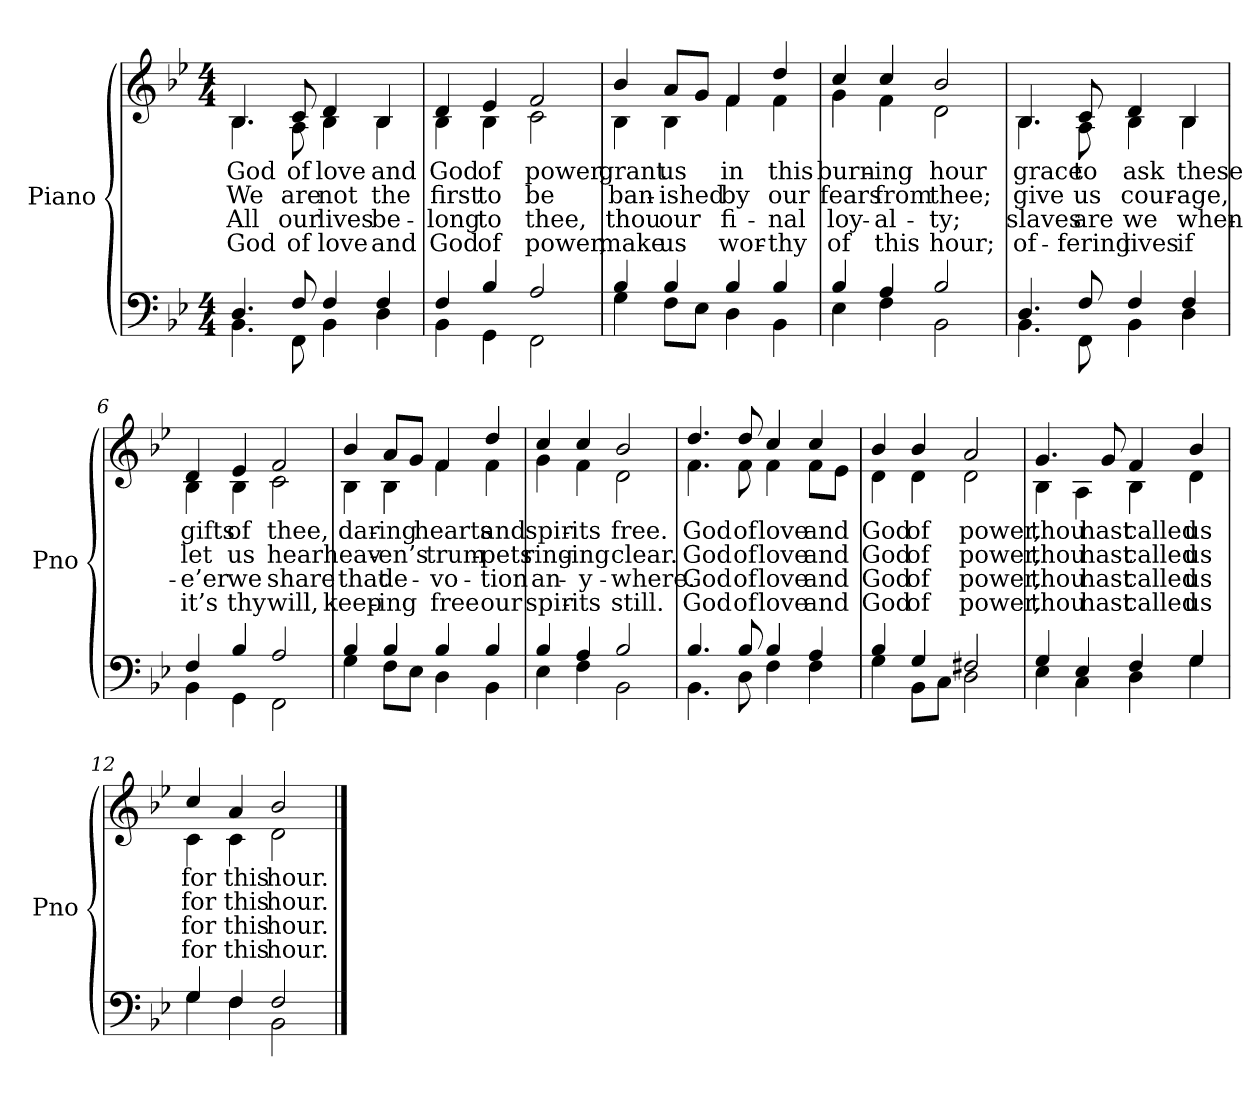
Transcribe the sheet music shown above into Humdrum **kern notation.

**kern	**kern	**text	**text	**text	**text
*part2	*part1	*part1	*part1	*part1	*part1
*staff2	*staff1	*staff1	*staff1	*staff1	*staff1
*I"Piano	*I"Piano	*	*	*	*
*I'Pno	*I'Pno	*	*	*	*
*clefF4	*clefG2	*	*	*	*
*k[b-e-]	*k[b-e-]	*	*	*	*
*M4/4	*M4/4	*	*	*	*
=1	=1	=1	=1	=1	=1
*^	*	*	*	*	*
!	!	!LO:TX:b:i:t=Verse	!	!	!	!
!	!	!	!LO:LY:b	!LO:LY:b	!LO:LY:b	!LO:LY:b
*	*	*^	*	*	*	*
4.D/	4.BB-\	4.B-/	4.B-\	God	We	All	God
!	!	!	!	!LO:LY:b	!LO:LY:b	!LO:LY:b	!LO:LY:b
8F/	8FF\	8c/	8A\	of	are	our	of
!	!	!	!	!LO:LY:b	!LO:LY:b	!LO:LY:b	!LO:LY:b
4F/	4BB-\	4d/	4B-\	love	not	lives	love
!	!	!	!	!LO:LY:b	!LO:LY:b	!LO:LY:b	!LO:LY:b
4F/	4D\	4B-/	4B-\	and	the	be-	and
=2	=2	=2	=2	=2	=2	=2	=2
!	!	!	!	!LO:LY:b	!LO:LY:b	!LO:LY:b	!LO:LY:b
4F/	4BB-\	4d/	4B-\	God	first	-long	God
!	!	!	!	!LO:LY:b	!LO:LY:b	!LO:LY:b	!LO:LY:b
4B-/	4GG\	4e-/	4B-\	of	to	to	of
!	!	!	!	!LO:LY:b	!LO:LY:b	!LO:LY:b	!LO:LY:b
2A/	2FF\	2f/	2c\	power,	be	thee,	power,
!!LO:LB:g=z	!!
=3	=3	=3	=3	=3	=3	=3	=3
!	!	!	!	!LO:LY:b	!LO:LY:b	!LO:LY:b	!LO:LY:b
4B-/	4G\	4b-/	4B-\	grant	ban-	thou	make
!	!	!	!	!LO:LY:b	!LO:LY:b	!LO:LY:b	!LO:LY:b
4B-/	8F\L	8a/L	4B-\	us	-ished	our	us
.	8E-\J	8g/J	.	.	.	.	.
!	!	!	!	!LO:LY:b	!LO:LY:b	!LO:LY:b	!LO:LY:b
4B-/	4D\	4f/	4f\	in	by	fi-	wor-
!	!	!	!	!LO:LY:b	!LO:LY:b	!LO:LY:b	!LO:LY:b
4B-/	4BB-\	4dd/	4f\	this	our	-nal	-thy
=4	=4	=4	=4	=4	=4	=4	=4
!	!	!	!	!LO:LY:b	!LO:LY:b	!LO:LY:b	!LO:LY:b
4B-/	4E-\	4cc/	4g\	burn-	fears	loy-	of
!	!	!	!	!LO:LY:b	!LO:LY:b	!LO:LY:b	!LO:LY:b
4A/	4F\	4cc/	4f\	-ing	from	-al-	this
!	!	!	!	!LO:LY:b	!LO:LY:b	!LO:LY:b	!LO:LY:b
2B-/	2BB-\	2b-/	2d\	hour	thee;	-ty;	hour;
!!LO:LB:g=z	!!
=5	=5	=5	=5	=5	=5	=5	=5
!	!	!	!	!LO:LY:b	!LO:LY:b	!LO:LY:b	!LO:LY:b
4.D/	4.BB-\	4.B-/	4.B-\	grace	give	slaves	of-
!	!	!	!	!LO:LY:b	!LO:LY:b	!LO:LY:b	!LO:LY:b
8F/	8FF\	8c/	8A\	to	us	are	-fering
!	!	!	!	!LO:LY:b	!LO:LY:b	!LO:LY:b	!LO:LY:b
4F/	4BB-\	4d/	4B-\	ask	cour-	we	lives
!	!	!	!	!LO:LY:b	!LO:LY:b	!LO:LY:b	!LO:LY:b
4F/	4D\	4B-/	4B-\	these	-age,	when-	if
=6	=6	=6	=6	=6	=6	=6	=6
!	!	!	!	!LO:LY:b	!LO:LY:b	!LO:LY:b	!LO:LY:b
4F/	4BB-\	4d/	4B-\	gifts	let	-e’er	it’s
!	!	!	!	!LO:LY:b	!LO:LY:b	!LO:LY:b	!LO:LY:b
4B-/	4GG\	4e-/	4B-\	of	us	we	thy
!	!	!	!	!LO:LY:b	!LO:LY:b	!LO:LY:b	!LO:LY:b
2A/	2FF\	2f/	2c\	thee,	hear	share	will,
!!LO:LB:g=z	!!
=7	=7	=7	=7	=7	=7	=7	=7
!	!	!	!	!LO:LY:b	!LO:LY:b	!LO:LY:b	!LO:LY:b
4B-/	4G\	4b-/	4B-\	dar-	heav-	that	keep-
!	!	!	!	!LO:LY:b	!LO:LY:b	!LO:LY:b	!LO:LY:b
4B-/	8F\L	8a/L	4B-\	-ing	-en’s	de-	-ing
.	8E-\J	8g/J	.	.	.	.	.
!	!	!	!	!LO:LY:b	!LO:LY:b	!LO:LY:b	!LO:LY:b
4B-/	4D\	4f/	4f\	hearts	trum-	-vo-	free
!	!	!	!	!LO:LY:b	!LO:LY:b	!LO:LY:b	!LO:LY:b
4B-/	4BB-\	4dd/	4f\	and	-pets	-tion	our
=8	=8	=8	=8	=8	=8	=8	=8
!	!	!	!	!LO:LY:b	!LO:LY:b	!LO:LY:b	!LO:LY:b
4B-/	4E-\	4cc/	4g\	spir-	ring-	an-	spir-
!	!	!	!	!LO:LY:b	!LO:LY:b	!LO:LY:b	!LO:LY:b
4A/	4F\	4cc/	4f\	-its	-ing	-y-	-its
!	!	!	!	!LO:LY:b	!LO:LY:b	!LO:LY:b	!LO:LY:b
2B-/	2BB-\	2b-/	2d\	free.	clear.	-where.	still.
!!LO:LB:g=z	!!
=9	=9	=9	=9	=9	=9	=9	=9
!	!	!	!	!LO:LY:b	!LO:LY:b	!LO:LY:b	!LO:LY:b
4.B-/	4.BB-\	4.dd/	4.f\	God	God	God	God
!	!	!	!	!LO:LY:b	!LO:LY:b	!LO:LY:b	!LO:LY:b
8B-/	8D\	8dd/	8f\	of	of	of	of
!	!	!	!	!LO:LY:b	!LO:LY:b	!LO:LY:b	!LO:LY:b
4B-/	4F\	4cc/	4f\	love	love	love	love
!	!	!	!	!LO:LY:b	!LO:LY:b	!LO:LY:b	!LO:LY:b
4A/	4F\	4cc/	8f\L	and	and	and	and
.	.	.	8e-\J	.	.	.	.
=10	=10	=10	=10	=10	=10	=10	=10
!	!	!	!	!LO:LY:b	!LO:LY:b	!LO:LY:b	!LO:LY:b
4B-/	4G\	4b-/	4d\	God	God	God	God
!	!	!	!	!LO:LY:b	!LO:LY:b	!LO:LY:b	!LO:LY:b
4G/	8BB-\L	4b-/	4d\	of	of	of	of
.	8C\J	.	.	.	.	.	.
!	!	!	!	!LO:LY:b	!LO:LY:b	!LO:LY:b	!LO:LY:b
2F#X/	2D\	2a/	2d\	power,	power,	power,	power,
!!LO:LB:g=z	!!
=11	=11	=11	=11	=11	=11	=11	=11
!	!	!	!	!LO:LY:b	!LO:LY:b	!LO:LY:b	!LO:LY:b
4G/	4E-\	4.g/	4B-\	thou	thou	thou	thou
4E-/	4C\	.	4A\	.	.	.	.
!	!	!	!	!LO:LY:b	!LO:LY:b	!LO:LY:b	!LO:LY:b
.	.	8g/	.	hast	hast	hast	hast
!	!	!	!	!LO:LY:b	!LO:LY:b	!LO:LY:b	!LO:LY:b
4F/	4D\	4f/	4B-\	called	called	called	called
!	!	!	!	!LO:LY:b	!LO:LY:b	!LO:LY:b	!LO:LY:b
4G/	4G\	4b-/	4d\	us	us	us	us
=12	=12	=12	=12	=12	=12	=12	=12
!	!	!	!	!LO:LY:b	!LO:LY:b	!LO:LY:b	!LO:LY:b
4G/	4G\	4cc/	4c\	for	for	for	for
!	!	!	!	!LO:LY:b	!LO:LY:b	!LO:LY:b	!LO:LY:b
4F/	4F\	4a/	4c\	this	this	this	this
!	!	!	!	!LO:LY:b	!LO:LY:b	!LO:LY:b	!LO:LY:b
2F/	2BB-\	2b-/	2d\	hour.	hour.	hour.	hour.
*v	*v	*	*	*	*	*	*
*	*v	*v	*	*	*	*
==	==	==	==	==	==
*-	*-	*-	*-	*-	*-
